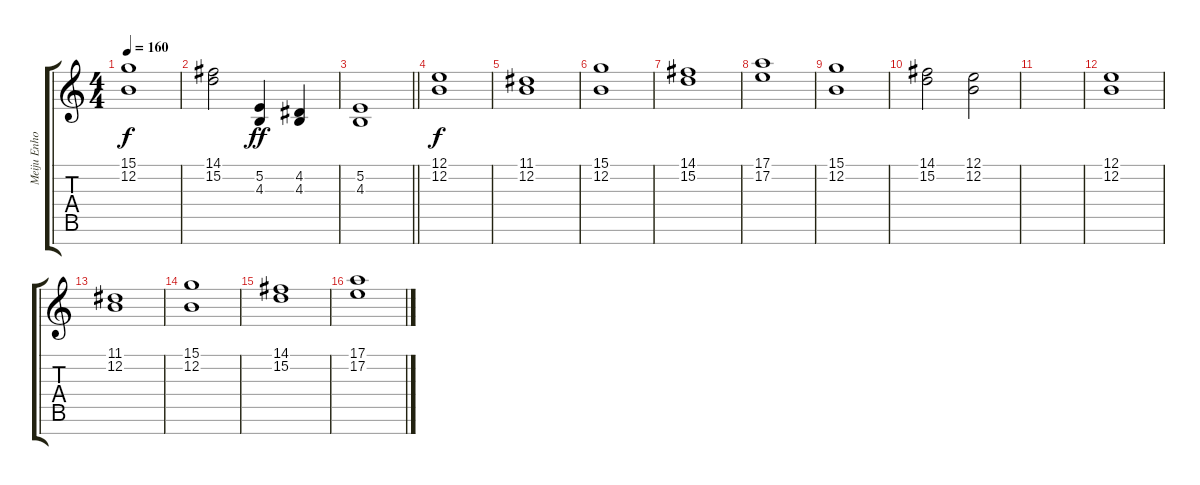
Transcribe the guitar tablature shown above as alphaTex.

\track ("Meiju Enho" "Meiju Enho") {instrument stringensemble2}
\staff {score tabs}
\tuning (E4 B3 G3 D3 A2 E2 B1) {hide}
\ts (4 4)
\tempo 160
\clef g2
\ks c
(15.1 12.2).1{dy f} |
(14.1 15.2).2 (5.2 4.3).4{dy ff} (4.2 4.3).4 |
\barLineRight lightlight
(5.2 4.3).1 |
(12.1 12.2).1{dy f} |
(11.1 12.2).1 |
(15.1 12.2).1 |
(14.1 15.2).1 |
(17.1 17.2).1 |
(15.1 12.2).1 |
(14.1 15.2).2 (12.1 12.2).2 |
|
(12.1 12.2).1 |
(11.1 12.2).1 |
(15.1 12.2).1 |
(14.1 15.2).1 |
(17.1 17.2).1
